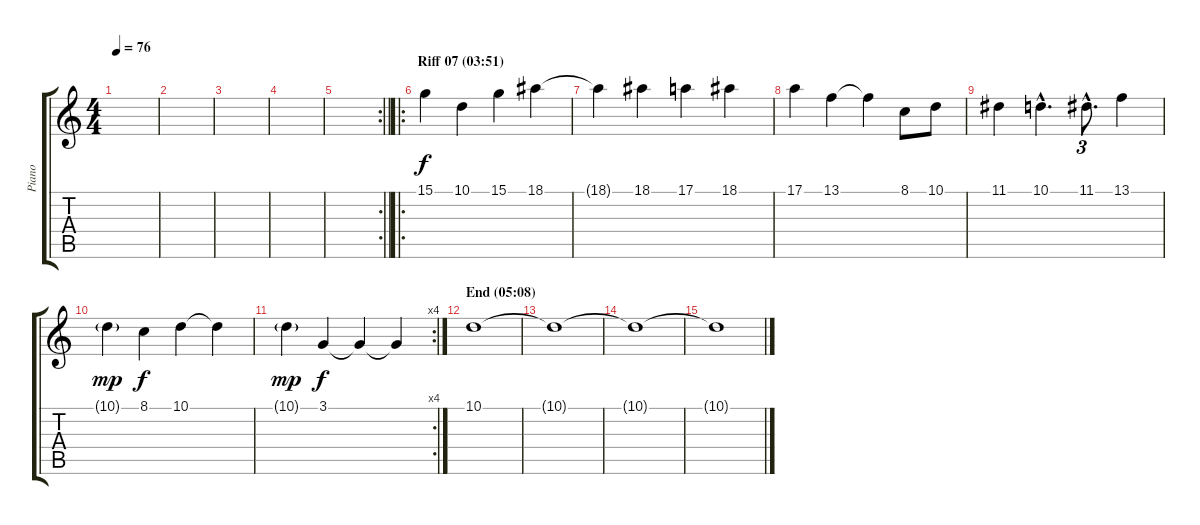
\track ("Piano" "Piano") {instrument brightacousticpiano}
\staff {score tabs}
\tuning (E4 B3 G3 D3 A2 E2) {hide}
\ts (4 4)
\tempo 76
\clef g2
\ks c
|
|
|
|
\rc 2
\barLineRight lightlight
|
\ro
\section ("" "Riff 07 (03:51)")
15.1.4 10.1.4 15.1.4 18.1.4 |
18.1{t}.4 18.1.4 17.1.4 18.1.4 |
17.1.4 13.1.4 13.1{t}.4 8.1.8 10.1.8 |
11.1.4 10.1{hac}.4{d} 11.1{hac}.8{d tu (3 2)} 13.1.4 |
10.1{g}.4{dy mp} 8.1.4{dy f} 10.1.4 10.1{t}.4 |
\rc 4
10.1{g}.4{dy mp} 3.1.4{dy f} 3.1{t}.4 3.1{t}.4 |
\section ("" "End (05:08)")
10.1.1 |
10.1{t}.1 |
10.1{t}.1 |
10.1{t}.1
